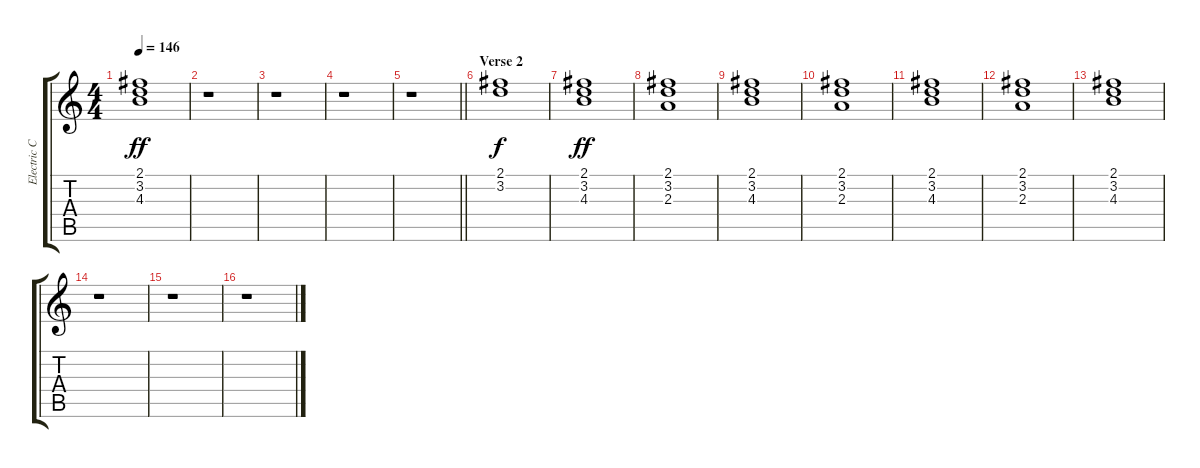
\track ("Electric Clean Guitar" "Electric C") {instrument electricguitarclean}
\staff {score tabs}
\tuning (E4 B3 G3 D3 A2 E2) {hide}
\ts (4 4)
\tempo 146
\clef g2
\ks c
(2.1 3.2 4.3).1{dy ff} |
r.1 |
r.1 |
r.1 |
\barLineRight lightlight
r.1 |
\section ("" "Verse 2")
(2.1 3.2).1{dy f} |
(2.1 3.2 4.3).1{dy ff} |
(2.1 3.2 2.3).1 |
(2.1 3.2 4.3).1 |
(2.1 3.2 2.3).1 |
(2.1 3.2 4.3).1 |
(2.1 3.2 2.3).1 |
(2.1 3.2 4.3).1 |
r.1 |
r.1 |
r.1
